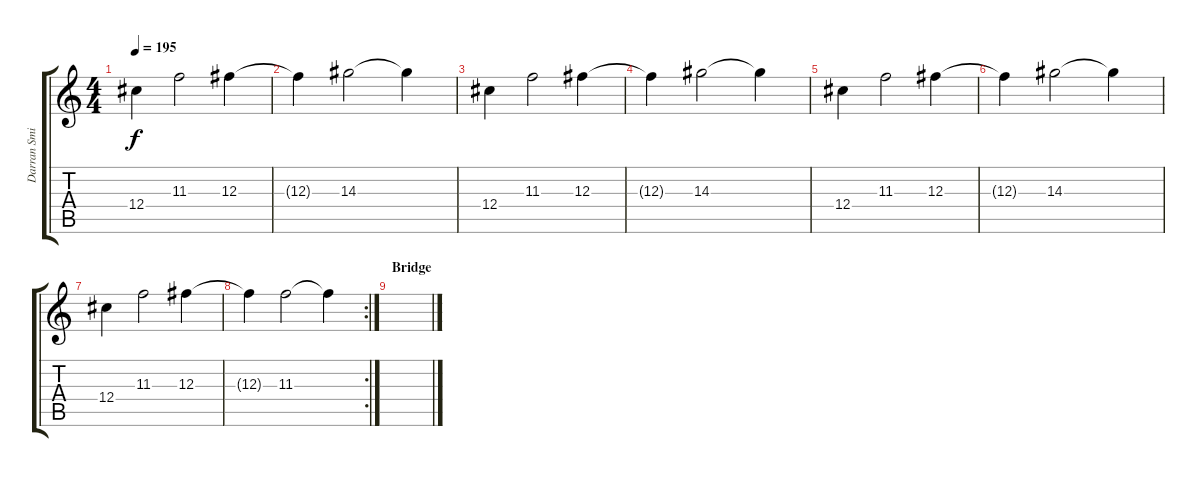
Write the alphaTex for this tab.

\track ("Darran Smith" "Darran Smi") {instrument acousticguitarsteel}
\staff {score tabs}
\tuning (Eb4 Bb3 Gb3 Db3 Ab2 Db2) {hide}
\ts (4 4)
\tempo 195
\clef g2
\ks c
12.4.4{dy f} 11.3.2 12.3.4 |
12.3{t}.4 14.3.2 14.3{t}.4 |
12.4.4 11.3.2 12.3.4 |
12.3{t}.4 14.3.2 14.3{t}.4 |
12.4.4 11.3.2 12.3.4 |
12.3{t}.4 14.3.2 14.3{t}.4 |
12.4.4 11.3.2 12.3.4 |
\rc 2
12.3{t}.4 11.3.2 11.3{t}.4 |
\section ("" "Bridge")
